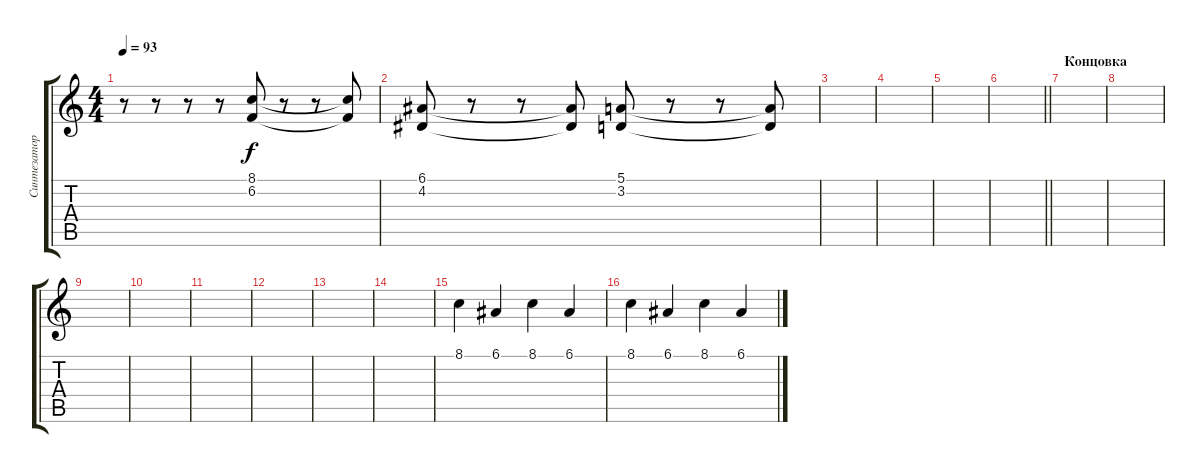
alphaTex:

\track ("Синтезатор" "Синтезатор") {instrument fx5brightness}
\staff {score tabs}
\tuning (E4 B3 G3 D3 A2 E2) {hide}
\ts (4 4)
\tempo 93
\clef g2
\ks c
r.8{dy f} r.8 r.8 r.8 (8.1 6.2).8 r.8 r.8 (8.1{t} 6.2{t}).8 |
(6.1 4.2).8 r.8 r.8 (6.1{t} 4.2{t}).8 (5.1 3.2).8 r.8 r.8 (5.1{t} 3.2{t}).8 |
|
|
|
\barLineRight lightlight
|
\section ("" "Концовка")
|
|
|
|
|
|
|
|
8.1.4{volume 16 instrument brightacousticpiano} 6.1.4 8.1.4 6.1.4 |
8.1.4 6.1.4 8.1.4 6.1.4
